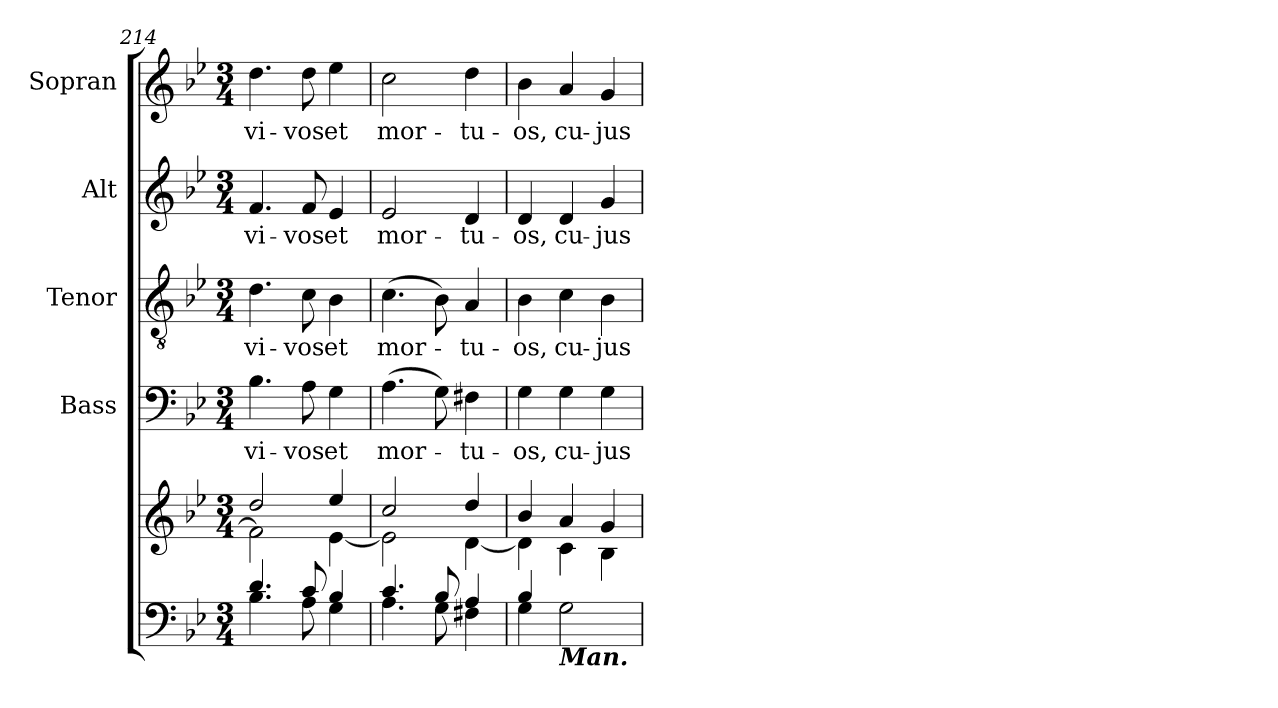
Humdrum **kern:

**kern	**kern	**kern	**text	**kern	**text	**kern	**text	**kern	**text
*part5	*part5	*part4	*part4	*part3	*part3	*part2	*part2	*part1	*part1
*staff6	*staff5	*staff4	*staff4	*staff3	*staff3	*staff2	*staff2	*staff1	*staff1
*	*	*I"Bass	*	*I"Tenor	*	*I"Alt	*	*I"Sopran	*
*	*	*I'B.	*	*I'T.	*	*I'A.	*	*I'S.	*
*clefF4	*clefG2	*clefF4	*	*clefGv2	*	*clefG2	*	*clefG2	*
*k[b-e-]	*k[b-e-]	*k[b-e-]	*	*k[b-e-]	*	*k[b-e-]	*	*k[b-e-]	*
*B-:	*B-:	*B-:	*	*B-:	*	*B-:	*	*B-:	*
*M3/4	*M3/4	*M3/4	*	*M3/4	*	*M3/4	*	*M3/4	*
=214	=214	=214	=214	=214	=214	=214	=214	=214	=214
*^	*^	*	*	*	*	*	*	*	*
!	!	!	!	!	!LO:LY:b	!	!LO:LY:b	!	!LO:LY:b	!	!LO:LY:b
4.d/	4.B-\	2dd/	2f\]	4.B-\	vi-	4.d\	vi-	4.f/	vi-	4.dd\	vi-
!	!	!	!	!	!LO:LY:b	!	!LO:LY:b	!	!LO:LY:b	!	!LO:LY:b
8c/	8A\	.	.	8A\	-vos	8c\	-vos	8f/	-vos	8dd\	-vos
!	!	!	!	!	!LO:LY:b	!	!LO:LY:b	!	!LO:LY:b	!	!LO:LY:b
4B-/	4G\	4ee-/	[<4e-\	4G\	et	4B-\	et	4e-/	et	4ee-\	et
=215	=215	=215	=215	=215	=215	=215	=215	=215	=215	=215	=215
!	!	!	!	!	!LO:LY:b	!	!LO:LY:b	!	!LO:LY:b	!	!LO:LY:b
4.c/	4.A\	2cc/	2e-\]	(>4.A\	mor-	(>4.c\	mor-	2e-/	mor-	2cc\	mor-
8B-/	8G\	.	.	8G\)	.	8B-\)	.	.	.	.	.
!	!	!	!	!	!LO:LY:b	!	!LO:LY:b	!	!LO:LY:b	!	!LO:LY:b
4A/	4F#X\	4dd/	[<4d\	4F#X\	-tu-	4A/	-tu-	4d/	-tu-	4dd\	-tu-
=216	=216	=216	=216	=216	=216	=216	=216	=216	=216	=216	=216
!	!	!	!	!	!LO:LY:b	!	!LO:LY:b	!	!LO:LY:b	!	!LO:LY:b
4B-/	4G\	4b-/	4d\]	4G\	-os,	4B-\	-os,	4d/	-os,	4b-\	-os,
!LO:TX:b:Bi:t=Man.	!	!	!	!	!	!	!	!	!	!	!
!	!	!	!	!	!LO:LY:b	!	!LO:LY:b	!	!LO:LY:b	!	!LO:LY:b
2G\	2ryy	4a/	4c\	4G\	cu-	4c\	cu-	4d/	cu-	4a/	cu-
!	!	!	!	!	!LO:LY:b	!	!LO:LY:b	!	!LO:LY:b	!	!LO:LY:b
.	.	4g/	4B-\	4G\	-jus	4B-\	-jus	4g/	-jus	4g/	-jus
*v	*v	*	*	*	*	*	*	*	*	*	*
*	*v	*v	*	*	*	*	*	*	*	*
=	=	=	=	=	=	=	=	=	=
*-	*-	*-	*-	*-	*-	*-	*-	*-	*-
